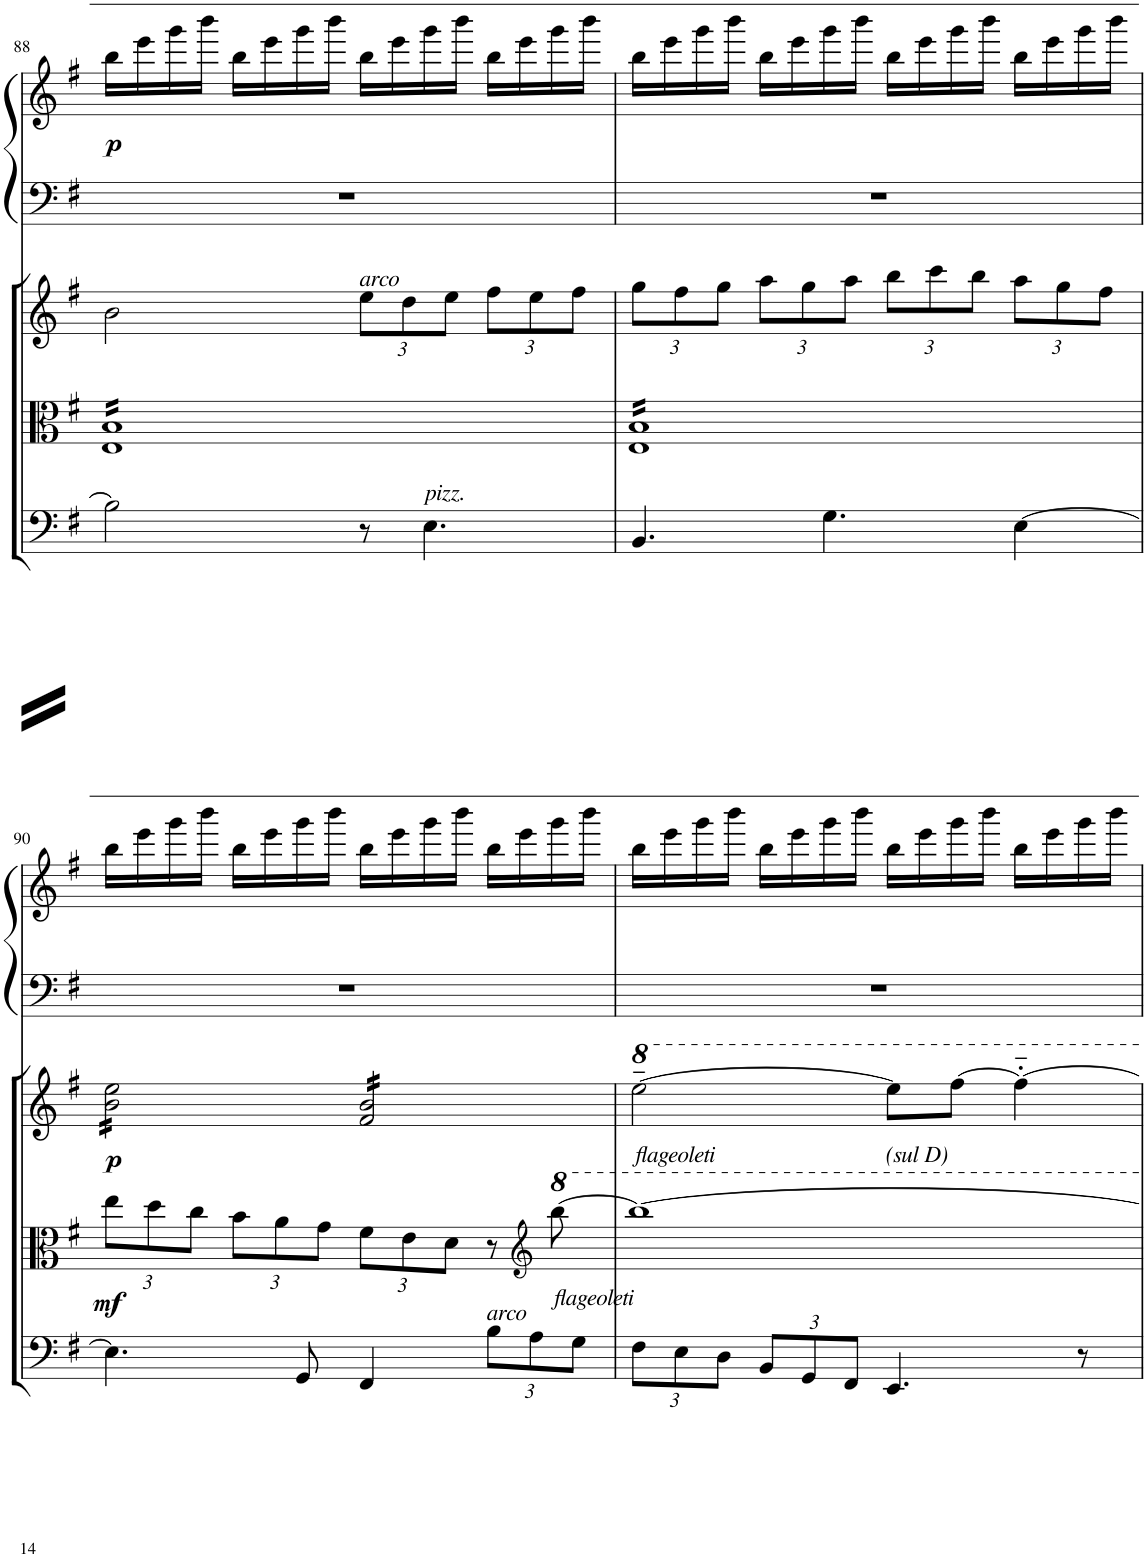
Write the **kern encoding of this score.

**kern	**kern	**dynam	**kern	**dynam	**kern	**kern	**dynam
*part4	*part3	*part3	*part2	*part2	*part1	*part1	*part1
*staff5	*staff4	*staff4	*staff3	*staff3	*staff2	*staff1	*staff1/2
*I"Violoncello	*I"Viola	*	*I"Housle	*	*I"Harfa	*	*
*I'Vc	*I'Vla	*	*	*	*	*	*
!!LO:PB:g=z
*clefF4	*clefC3	*	*clefG2	*	*clefF4	*clefG2	*
*k[f#]	*k[f#]	*	*k[f#]	*	*k[f#]	*k[f#]	*
*M4/4	*M4/4	*	*M4/4	*	*M4/4	*M4/4	*
=88	=88	=88	=88	=88	=88	=88	=88
!	!	!	!	!	!	!	!LO:DY:b
*	*tremolo	*	*	*	*	*	*
2B\]	16E 16BLL	.	2b\	.	1r	16bb\LL	p
.	16E 16B	.	.	.	.	16eee\	.
.	16E 16B	.	.	.	.	16ggg\	.
.	16E 16B	.	.	.	.	16bbb\JJ	.
.	16E 16B	.	.	.	.	16bb\LL	.
.	16E 16B	.	.	.	.	16eee\	.
.	16E 16B	.	.	.	.	16ggg\	.
.	16E 16B	.	.	.	.	16bbb\JJ	.
*	*	*	*Xbrackettup	*	*	*	*
!	!	!	!LO:TX:a:i:t=arco	!	!	!	!
8r	16E 16B	.	12ee\L	.	.	16bb\LL	.
.	16E 16B	.	.	.	.	16eee\	.
.	.	.	12dd\	.	.	.	.
!LO:TX:a:i:t=pizz.	!	!	!	!	!	!	!
4.E\	16E 16B	.	.	.	.	16ggg\	.
.	.	.	12ee\J	.	.	.	.
.	16E 16B	.	.	.	.	16bbb\JJ	.
.	16E 16B	.	12ff#\L	.	.	16bb\LL	.
.	16E 16B	.	.	.	.	16eee\	.
.	.	.	12ee\	.	.	.	.
.	16E 16B	.	.	.	.	16ggg\	.
.	.	.	12ff#\J	.	.	.	.
.	16E 16BJJ	.	.	.	.	16bbb\JJ	.
=89	=89	=89	=89	=89	=89	=89	=89
4.BB/	16E 16BLL	.	12gg\L	.	1r	16bb\LL	.
.	16E 16B	.	.	.	.	16eee\	.
.	.	.	12ff#\	.	.	.	.
.	16E 16B	.	.	.	.	16ggg\	.
.	.	.	12gg\J	.	.	.	.
.	16E 16B	.	.	.	.	16bbb\JJ	.
.	16E 16B	.	12aa\L	.	.	16bb\LL	.
.	16E 16B	.	.	.	.	16eee\	.
.	.	.	12gg\	.	.	.	.
4.G\	16E 16B	.	.	.	.	16ggg\	.
.	.	.	12aa\J	.	.	.	.
.	16E 16B	.	.	.	.	16bbb\JJ	.
.	16E 16B	.	12bb\L	.	.	16bb\LL	.
.	16E 16B	.	.	.	.	16eee\	.
.	.	.	12ccc\	.	.	.	.
.	16E 16B	.	.	.	.	16ggg\	.
.	.	.	12bb\J	.	.	.	.
.	16E 16B	.	.	.	.	16bbb\JJ	.
[4E\	16E 16B	.	12aa\L	.	.	16bb\LL	.
.	16E 16B	.	.	.	.	16eee\	.
.	.	.	12gg\	.	.	.	.
.	16E 16B	.	.	.	.	16ggg\	.
.	.	.	12ff#\J	.	.	.	.
.	16E 16BJJ	.	.	.	.	16bbb\JJ	.
*	*Xtremolo	*	*	*	*	*	*
!!LO:LB:g=z
=90	=90	=90	=90	=90	=90	=90	=90
*	*Xbrackettup	*	*	*	*	*	*
!	!	!LO:DY:b	!	!LO:DY:b	!	!	!
*	*	*	*tremolo	*	*	*	*
4.E\]	12ee\L	mf	16b\ 16ee\LL	p	1r	16bb\LL	.
.	.	.	16b\ 16ee\	.	.	16eee\	.
.	12dd\	.	.	.	.	.	.
.	.	.	16b\ 16ee\	.	.	16ggg\	.
.	12cc\J	.	.	.	.	.	.
.	.	.	16b\ 16ee\	.	.	16bbb\JJ	.
.	12b\L	.	16b\ 16ee\	.	.	16bb\LL	.
.	.	.	16b\ 16ee\	.	.	16eee\	.
.	12a\	.	.	.	.	.	.
8GG/	.	.	16b\ 16ee\	.	.	16ggg\	.
.	12g\J	.	.	.	.	.	.
.	.	.	16b\ 16ee\JJ	.	.	16bbb\JJ	.
4FF#/	12f#\L	.	16f#/ 16b/LL	.	.	16bb\LL	.
.	.	.	16f#/ 16b/	.	.	16eee\	.
.	12e\	.	.	.	.	.	.
.	.	.	16f#/ 16b/	.	.	16ggg\	.
.	12d\J	.	.	.	.	.	.
.	.	.	16f#/ 16b/	.	.	16bbb\JJ	.
*Xbrackettup	*	*	*	*	*	*	*
!LO:TX:a:i:t=arco	!	!	!	!	!	!	!
12B\L	8r	.	16f#/ 16b/	.	.	16bb\LL	.
.	.	.	16f#/ 16b/	.	.	16eee\	.
12A\	.	.	.	.	.	.	.
*	*clefG2	*	*	*	*	*	*
!	!LO:TX:b:i:t=flageoleti	!	!	!	!	!	!
.	[8bbb\	.	16f#/ 16b/	.	.	16ggg\	.
12G\J	.	.	.	.	.	.	.
.	.	.	16f#/ 16b/JJ	.	.	16bbb\JJ	.
*	*	*	*Xtremolo	*	*	*	*
=91	=91	=91	=91	=91	=91	=91	=91
!	!	!	!LO:TX:b:i:t=flageoleti	!	!	!	!
12F#\L	1bbb_	.	[2eee~\	.	1r	16bb\LL	.
.	.	.	.	.	.	16eee\	.
12E\	.	.	.	.	.	.	.
.	.	.	.	.	.	16ggg\	.
12D\J	.	.	.	.	.	.	.
.	.	.	.	.	.	16bbb\JJ	.
12BB/L	.	.	.	.	.	16bb\LL	.
.	.	.	.	.	.	16eee\	.
12GG/	.	.	.	.	.	.	.
.	.	.	.	.	.	16ggg\	.
12FF#/J	.	.	.	.	.	.	.
.	.	.	.	.	.	16bbb\JJ	.
!	!	!	!LO:TX:b:i:t=(sul D)	!	!	!	!
4.EE/	.	.	8eee\L]	.	.	16bb\LL	.
.	.	.	.	.	.	16eee\	.
.	.	.	[8fff#\J	.	.	16ggg\	.
.	.	.	.	.	.	16bbb\JJ	.
.	.	.	4fff#'~\_	.	.	16bb\LL	.
.	.	.	.	.	.	16eee\	.
8r	.	.	.	.	.	16ggg\	.
.	.	.	.	.	.	16bbb\JJ	.
=	=	=	=	=	=	=	=
*-	*-	*-	*-	*-	*-	*-	*-
